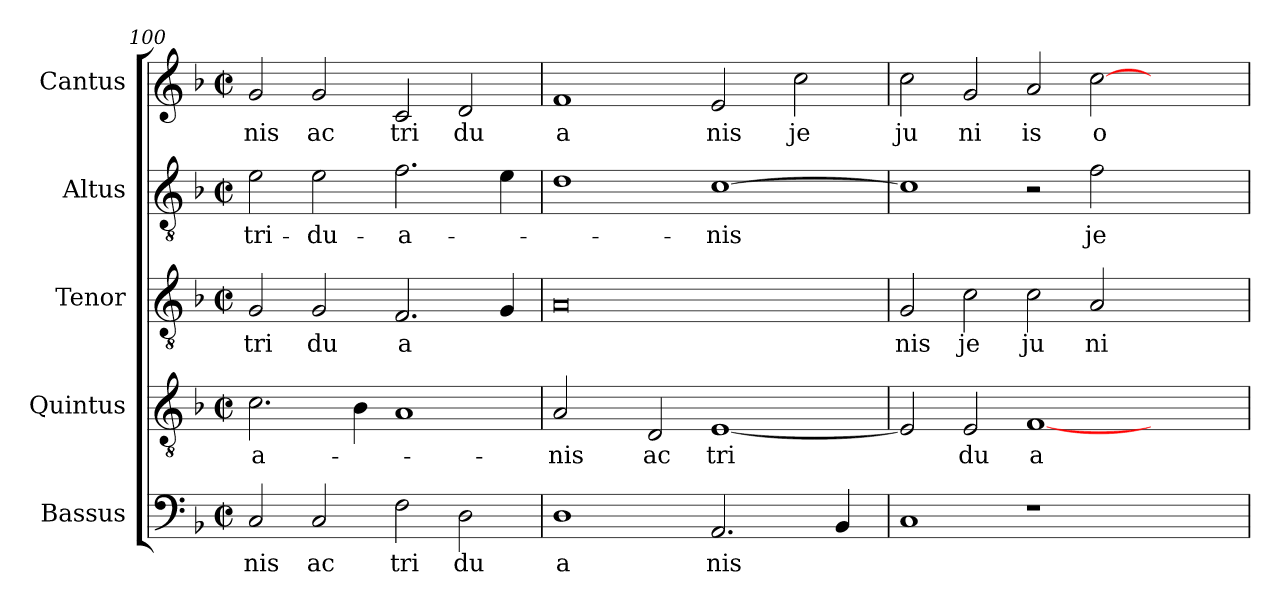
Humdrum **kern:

**kern	**text	**kern	**text	**kern	**text	**kern	**text	**kern	**text
*part5	*part5	*part4	*part4	*part3	*part3	*part2	*part2	*part1	*part1
*staff5	*staff5	*staff4	*staff4	*staff3	*staff3	*staff2	*staff2	*staff1	*staff1
*I"Bassus	*	*I"Quintus	*	*I"Tenor	*	*I"Altus	*	*I"Cantus	*
*clefF4	*	*clefGv2	*	*clefGv2	*	*clefGv2	*	*clefG2	*
*k[b-]	*	*k[b-]	*	*k[b-]	*	*k[b-]	*	*k[b-]	*
*F:	*	*F:	*	*F:	*	*F:	*	*F:	*
*M2/2	*	*M2/2	*	*M2/2	*	*M2/2	*	*M2/2	*
*met(c|)	*	*met(c|)	*	*met(c|)	*	*met(c|)	*	*met(c|)	*
=100	=100	=100	=100	=100	=100	=100	=100	=100	=100
!	!LO:LY:b:cj	!	!LO:LY:b:cj	!	!LO:LY:b:cj	!	!LO:LY:b:cj	!	!LO:LY:b:cj
2C/	nis	2.c\	-a-	2G/	tri	2e\	tri-	2g/	nis
!	!LO:LY:b:cj	!	!	!	!LO:LY:b:cj	!	!LO:LY:b:cj	!	!LO:LY:b:cj
2C/	ac	.	.	2G/	du	2e\	-du-	2g/	ac
.	.	4B-\	.	.	.	.	.	.	.
!	!LO:LY:b:cj	!	!	!	!LO:LY:b:cj	!	!LO:LY:b:cj	!	!LO:LY:b:cj
2F\	tri	1A	.	2.F/	a	2.f\	-a-	2c/	tri
!	!LO:LY:b:cj	!	!	!	!	!	!	!	!LO:LY:b:cj
2D\	du	.	.	.	.	.	.	2d/	du
.	.	.	.	4G/	.	4e\	.	.	.
!!LO:LB:g=z
=101	=101	=101	=101	=101	=101	=101	=101	=101	=101
!	!LO:LY:b:cj	!	!LO:LY:b:cj	!	!	!	!	!	!LO:LY:b:cj
*	*	*^	*	*	*	*^	*	*	*
1D	a	2A/	4ryy	-nis	0A	.	1d	4ryy	.	1f	a
.	.	.	16ryy	.	.	.	.	16ryy	.	.	.
.	.	.	1ryy	.	.	.	.	1ryy	.	.	.
!	!	!	!	!LO:LY:b:cj	!	!	!	!	!	!	!
.	.	2D/	.	ac	.	.	.	.	.	.	.
!	!LO:LY:b	!	!	!LO:LY:b:cj	!	!	!	!	!LO:LY:b:cj	!	!LO:LY:b:cj
2.AA/	nis	[<1E	.	tri	.	.	[>1c	.	-nis	2e/	nis
.	.	.	2ryy	.	.	.	.	2ryy	.	.	.
!	!	!	!	!	!	!	!	!	!	!	!LO:LY:b:cj
.	.	.	.	.	.	.	.	.	.	2cc\	je
4BB-/	.	.	.	.	.	.	.	.	.	.	.
.	.	.	8.ryy	.	.	.	.	8.ryy	.	.	.
=102	=102	=102	=102	=102	=102	=102	=102	=102	=102	=102	=102
!	!	!	!	!	!	!LO:LY:b:cj	!	!	!	!	!LO:LY:b:cj
*	*	*v	*v	*	*	*	*v	*v	*	*	*
1C	.	2E/]	.	2G/	nis	1c]	.	2cc\	ju
!	!	!	!LO:LY:b:cj	!	!LO:LY:b:cj	!	!	!	!LO:LY:b:cj
.	.	2E/	du	2c\	je	.	.	2g/	ni
!LO:N:vis=1	!	!	!LO:LY:b:rj	!	!LO:LY:b:cj	!	!	!	!LO:LY:b:cj
0r	.	[<1F	a	2c\	ju	2r	.	2a/	is
!	!	!	!	!	!LO:LY:b:cj	!	!LO:LY:b:cj	!	!LO:LY:b:cj
.	.	.	.	2A/	ni	2f\	je-	[>2cc\	o
.	.	1ryy	.	1ryy	.	1ryy	.	1ryy	.
=	=	=	=	=	=	=	=	=	=
*-	*-	*-	*-	*-	*-	*-	*-	*-	*-
